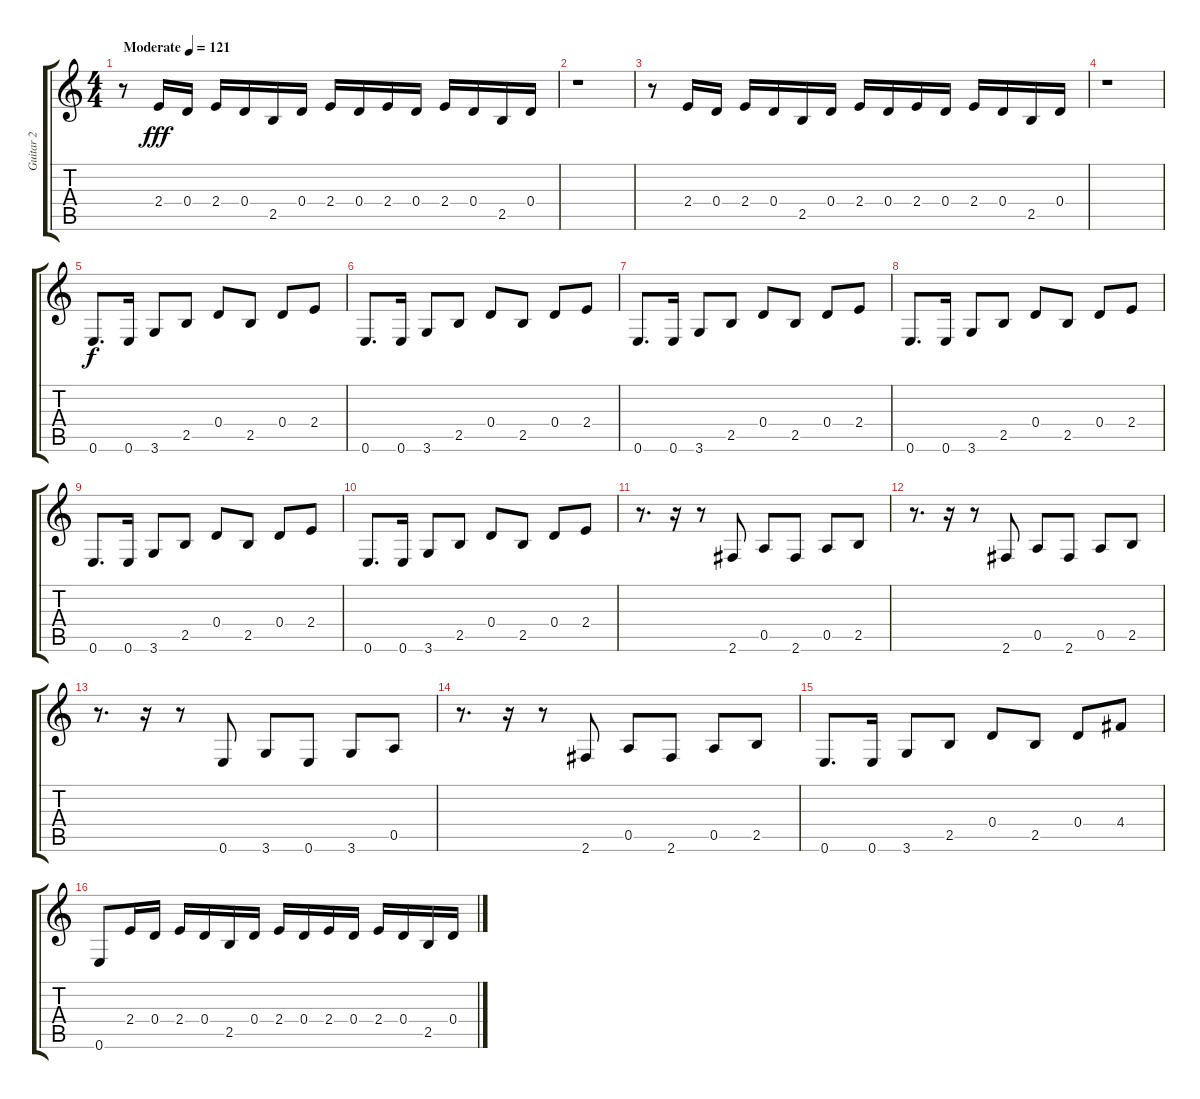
\track ("Guitar 2" "Guitar 2") {instrument electricguitarclean}
\staff {score tabs}
\tuning (E4 B3 G3 D3 A2 E2) {hide}
\ts (4 4)
\tempo (121 "Moderate")
\clef g2
\ks c
r.8{dy fff instrument electricguitarclean} 2.4.16 0.4.16 2.4.16 0.4.16 2.5.16 0.4.16 2.4.16 0.4.16 2.4.16 0.4.16 2.4.16 0.4.16 2.5.16 0.4.16 |
r.1 |
r.8 2.4.16 0.4.16 2.4.16 0.4.16 2.5.16 0.4.16 2.4.16 0.4.16 2.4.16 0.4.16 2.4.16 0.4.16 2.5.16 0.4.16 |
r.1 |
0.6.8{d dy f} 0.6.16 3.6.8 2.5.8 0.4.8 2.5.8 0.4.8 2.4.8 |
0.6.8{d} 0.6.16 3.6.8 2.5.8 0.4.8 2.5.8 0.4.8 2.4.8 |
0.6.8{d} 0.6.16 3.6.8 2.5.8 0.4.8 2.5.8 0.4.8 2.4.8 |
0.6.8{d} 0.6.16 3.6.8 2.5.8 0.4.8 2.5.8 0.4.8 2.4.8 |
0.6.8{d} 0.6.16 3.6.8 2.5.8 0.4.8 2.5.8 0.4.8 2.4.8 |
0.6.8{d} 0.6.16 3.6.8 2.5.8 0.4.8 2.5.8 0.4.8 2.4.8 |
r.8{d} r.16 r.8 2.6.8 0.5.8 2.6.8 0.5.8 2.5.8 |
r.8{d} r.16 r.8 2.6.8 0.5.8 2.6.8 0.5.8 2.5.8 |
r.8{d} r.16 r.8 0.6.8 3.6.8 0.6.8 3.6.8 0.5.8 |
r.8{d} r.16 r.8 2.6.8 0.5.8 2.6.8 0.5.8 2.5.8 |
0.6.8{d} 0.6.16 3.6.8 2.5.8 0.4.8 2.5.8 0.4.8 4.4.8 |
0.6.8 2.4.16 0.4.16 2.4.16 0.4.16 2.5.16 0.4.16 2.4.16 0.4.16 2.4.16 0.4.16 2.4.16 0.4.16 2.5.16 0.4.16
